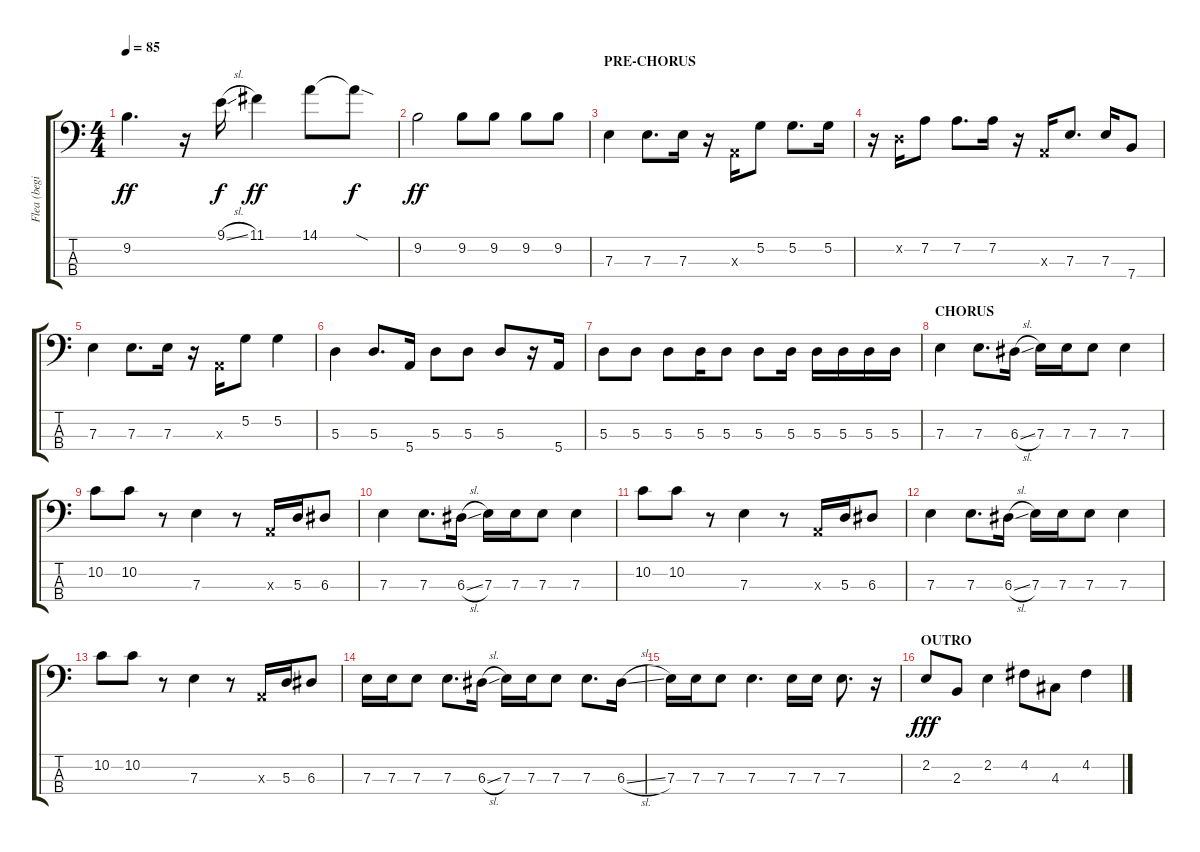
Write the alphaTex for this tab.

\track ("Flea (beginner notes)" "Flea (begi") {instrument electricbassfinger}
\staff {score tabs}
\tuning (G2 D2 A1 E1) {hide}
\ts (4 4)
\tempo 85
\clef f4
\ks c
9.2.4{d dy ff} r.16 9.1{sl}.16{dy f} 11.1.4{dy ff} 14.1.8 14.1{sod t}.8{dy f} |
9.2.2{dy ff} 9.2.8 9.2.8 9.2.8 9.2.8 |
\section ("" "PRE-CHORUS")
7.3.4 7.3.8{d} 7.3.16 r.16 0.3{x}.16 5.2.8 5.2.8{d} 5.2.16 |
r.16 0.2{x}.16 7.2.8 7.2.8{d} 7.2.16 r.16 0.3{x}.16 7.3.8{d} 7.3.16 7.4.8 |
7.3.4 7.3.8{d} 7.3.16 r.16 0.3{x}.16 5.2.8 5.2.4 |
5.3.4 5.3.8{d} 5.4.16 5.3.8 5.3.8 5.3.8 r.16 5.4.16 |
5.3.8 5.3.8 5.3.8 5.3.16 5.3.8 5.3.8 5.3.16 5.3.16 5.3.16 5.3.16 5.3.16 |
\section ("" "CHORUS")
7.3.4 7.3.8{d} 6.3{sl}.16 7.3.16 7.3.16 7.3.8 7.3.4 |
10.2.8 10.2.8 r.8 7.3.4 r.8 0.3{x}.16 5.3.16 6.3.8 |
7.3.4 7.3.8{d} 6.3{sl}.16 7.3.16 7.3.16 7.3.8 7.3.4 |
10.2.8 10.2.8 r.8 7.3.4 r.8 0.3{x}.16 5.3.16 6.3.8 |
7.3.4 7.3.8{d} 6.3{sl}.16 7.3.16 7.3.16 7.3.8 7.3.4 |
10.2.8 10.2.8 r.8 7.3.4 r.8 0.3{x}.16 5.3.16 6.3.8 |
7.3.16 7.3.16 7.3.8 7.3.8{d} 6.3{sl}.16 7.3.16 7.3.16 7.3.8 7.3.8{d} 6.3{sl}.16 |
7.3.16 7.3.16 7.3.8 7.3.4{d} 7.3.16 7.3.16 7.3.8{d} r.16 |
\section ("" "OUTRO")
2.2.8{dy fff} 2.3.8 2.2.4 4.2.8 4.3.8 4.2.4
